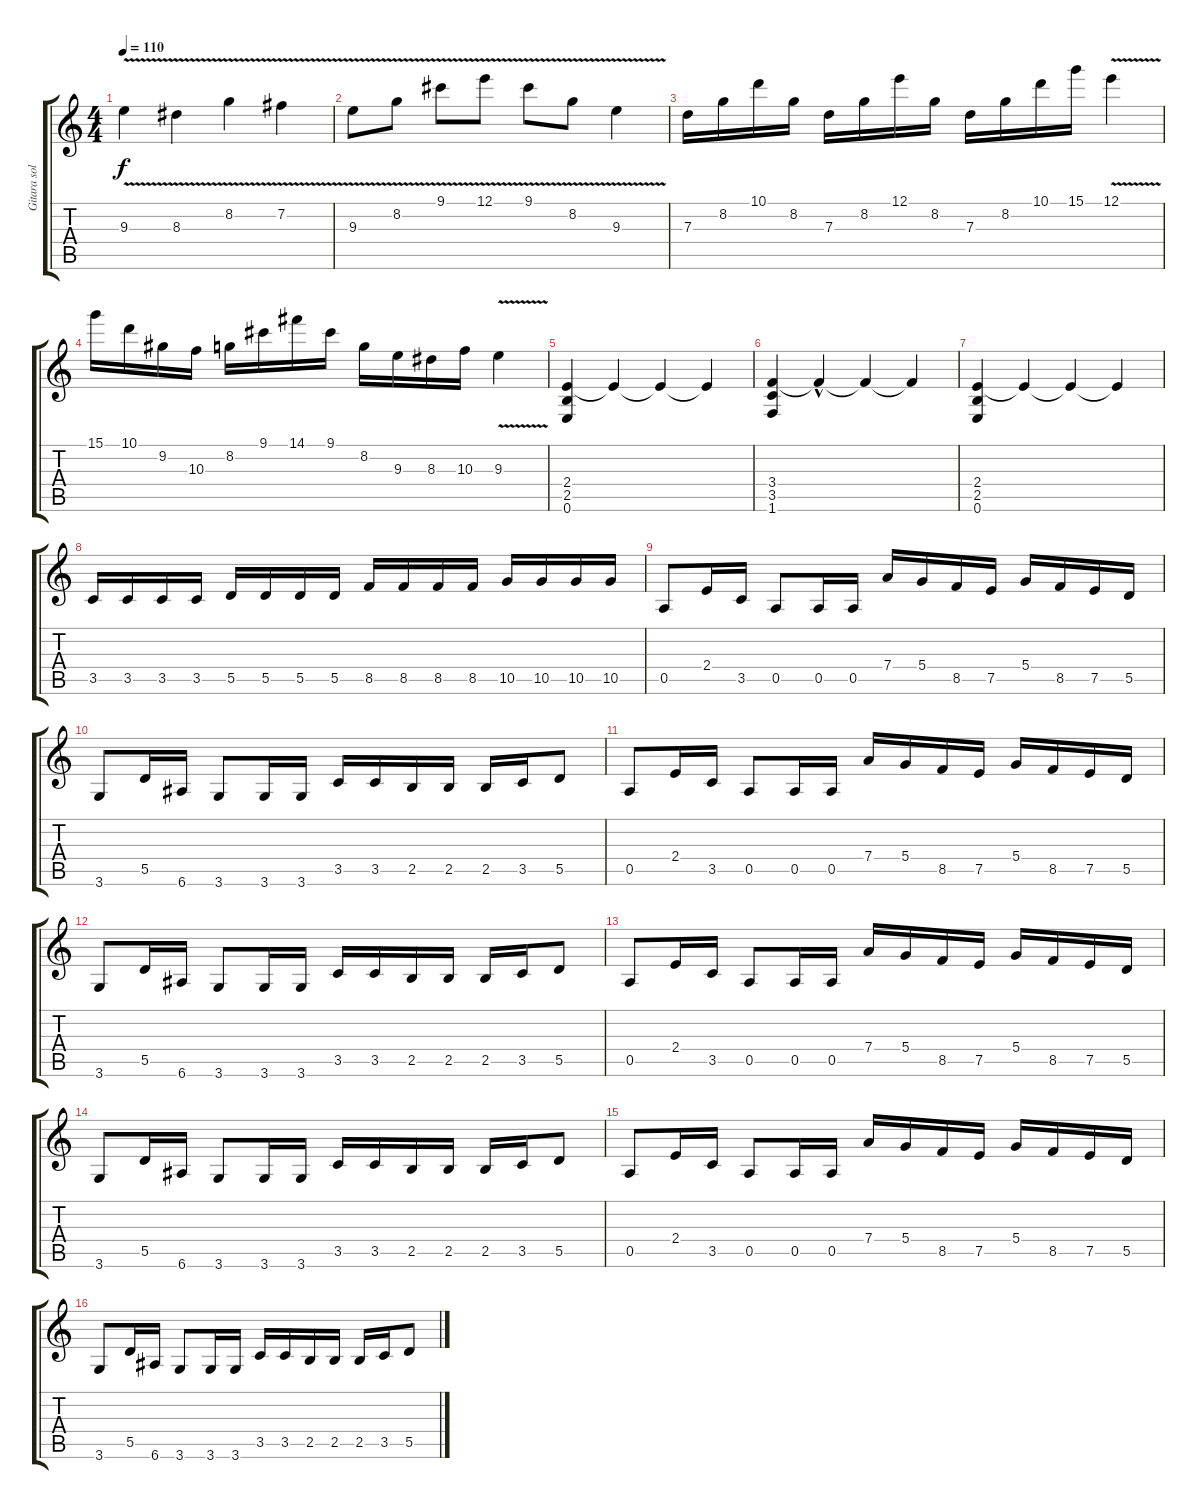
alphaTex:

\track ("Gitara solowa" "Gitara sol") {instrument distortionguitar}
\staff {score tabs}
\tuning (E4 B3 G3 D3 A2 E2) {hide}
\ts (4 4)
\tempo 110
\clef g2
\ks c
9.3{v}.4{dy f} 8.3{v}.4 8.2{v}.4 7.2{v}.4 |
9.3{v}.8 8.2{v}.8 9.1{v}.8 12.1{v}.8 9.1{v}.8 8.2{v}.8 9.3{v}.4 |
7.3.16 8.2.16 10.1.16 8.2.16 7.3.16 8.2.16 12.1.16 8.2.16 7.3.16 8.2.16 10.1.16 15.1.16 12.1{v}.4 |
15.1.16 10.1.16 9.2.16 10.3.16 8.2.16 9.1.16 14.1.16 9.1.16 8.2.16 9.3.16 8.3.16 10.3.16 9.3{v}.4 |
(2.4 2.5 0.6).4 2.4{t}.4 2.4{t}.4 2.4{t}.4 |
(3.4 3.5 1.6).4 3.4{hac t}.4 3.4{t}.4 3.4{t}.4 |
(2.4 2.5 0.6).4 2.4{t}.4 2.4{t}.4 2.4{t}.4 |
3.5.16 3.5.16 3.5.16 3.5.16 5.5.16 5.5.16 5.5.16 5.5.16 8.5.16 8.5.16 8.5.16 8.5.16 10.5.16 10.5.16 10.5.16 10.5.16 |
0.5.8 2.4.16 3.5.16 0.5.8 0.5.16 0.5.16 7.4.16 5.4.16 8.5.16 7.5.16 5.4.16 8.5.16 7.5.16 5.5.16 |
3.6.8 5.5.16 6.6.16 3.6.8 3.6.16 3.6.16 3.5.16 3.5.16 2.5.16 2.5.16 2.5.16 3.5.16 5.5.8 |
0.5.8 2.4.16 3.5.16 0.5.8 0.5.16 0.5.16 7.4.16 5.4.16 8.5.16 7.5.16 5.4.16 8.5.16 7.5.16 5.5.16 |
3.6.8 5.5.16 6.6.16 3.6.8 3.6.16 3.6.16 3.5.16 3.5.16 2.5.16 2.5.16 2.5.16 3.5.16 5.5.8 |
0.5.8 2.4.16 3.5.16 0.5.8 0.5.16 0.5.16 7.4.16 5.4.16 8.5.16 7.5.16 5.4.16 8.5.16 7.5.16 5.5.16 |
3.6.8 5.5.16 6.6.16 3.6.8 3.6.16 3.6.16 3.5.16 3.5.16 2.5.16 2.5.16 2.5.16 3.5.16 5.5.8 |
0.5.8 2.4.16 3.5.16 0.5.8 0.5.16 0.5.16 7.4.16 5.4.16 8.5.16 7.5.16 5.4.16 8.5.16 7.5.16 5.5.16 |
3.6.8 5.5.16 6.6.16 3.6.8 3.6.16 3.6.16 3.5.16 3.5.16 2.5.16 2.5.16 2.5.16 3.5.16 5.5.8
